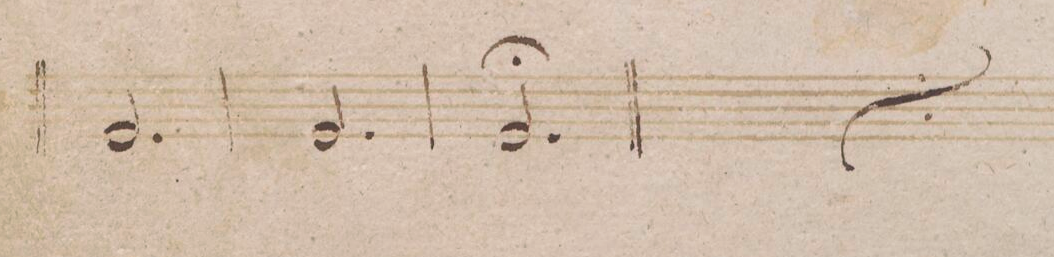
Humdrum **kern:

**kern	**dynam
*I"Corno 2do in F.	*
*clefG2	*
*k[b-]	*
*M3/4	*
2.A/	.
=59	=59
2.A/	.
=60	=60
2.A;/	.
==	==
*-	*-
